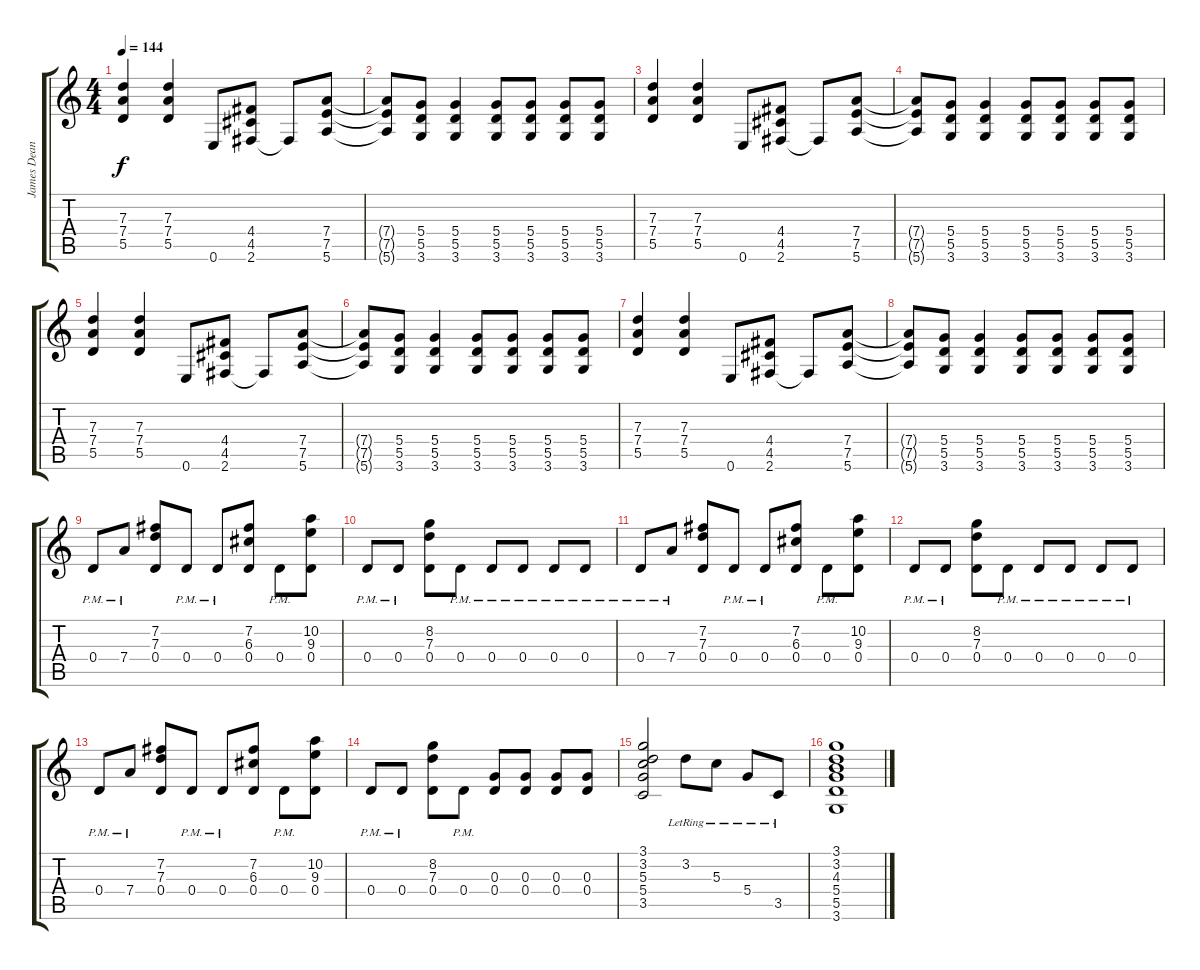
\track ("James Dean Bradfield" "James Dean") {instrument overdrivenguitar}
\staff {score tabs}
\tuning (E4 B3 G3 D3 A2 E2) {hide}
\ts (4 4)
\tempo 144
\clef g2
\ks c
(7.3 7.4 5.5).4{dy f instrument overdrivenguitar} (7.3 7.4 5.5).4 0.6.8 (4.4 4.5 2.6).8 2.6{t}.8 (7.4 7.5 5.6).8 |
(7.4{t} 7.5{t} 5.6{t}).8 (5.4 5.5 3.6).8 (5.4 5.5 3.6).4 (5.4 5.5 3.6).8 (5.4 5.5 3.6).8 (5.4 5.5 3.6).8 (5.4 5.5 3.6).8 |
(7.3 7.4 5.5).4 (7.3 7.4 5.5).4 0.6.8 (4.4 4.5 2.6).8 2.6{t}.8 (7.4 7.5 5.6).8 |
(7.4{t} 7.5{t} 5.6{t}).8 (5.4 5.5 3.6).8 (5.4 5.5 3.6).4 (5.4 5.5 3.6).8 (5.4 5.5 3.6).8 (5.4 5.5 3.6).8 (5.4 5.5 3.6).8 |
(7.3 7.4 5.5).4 (7.3 7.4 5.5).4 0.6.8 (4.4 4.5 2.6).8 2.6{t}.8 (7.4 7.5 5.6).8 |
(7.4{t} 7.5{t} 5.6{t}).8 (5.4 5.5 3.6).8 (5.4 5.5 3.6).4 (5.4 5.5 3.6).8 (5.4 5.5 3.6).8 (5.4 5.5 3.6).8 (5.4 5.5 3.6).8 |
(7.3 7.4 5.5).4 (7.3 7.4 5.5).4 0.6.8 (4.4 4.5 2.6).8 2.6{t}.8 (7.4 7.5 5.6).8 |
(7.4{t} 7.5{t} 5.6{t}).8 (5.4 5.5 3.6).8 (5.4 5.5 3.6).4 (5.4 5.5 3.6).8 (5.4 5.5 3.6).8 (5.4 5.5 3.6).8 (5.4 5.5 3.6).8 |
0.4{pm}.8 7.4{pm}.8 (7.2 7.3 0.4).8 0.4{pm}.8 0.4{pm}.8 (7.2 6.3 0.4).8 0.4{pm}.8 (10.2 9.3 0.4).8 |
0.4{pm}.8 0.4{pm}.8 (8.2 7.3 0.4).8 0.4{pm}.8 0.4{pm}.8 0.4{pm}.8 0.4{pm}.8 0.4{pm}.8 |
0.4{pm}.8 7.4{pm}.8 (7.2 7.3 0.4).8 0.4{pm}.8 0.4{pm}.8 (7.2 6.3 0.4).8 0.4{pm}.8 (10.2 9.3 0.4).8 |
0.4{pm}.8 0.4{pm}.8 (8.2 7.3 0.4).8 0.4{pm}.8 0.4{pm}.8 0.4{pm}.8 0.4{pm}.8 0.4{pm}.8 |
0.4{pm}.8 7.4{pm}.8 (7.2 7.3 0.4).8 0.4{pm}.8 0.4{pm}.8 (7.2 6.3 0.4).8 0.4{pm}.8 (10.2 9.3 0.4).8 |
0.4{pm}.8 0.4{pm}.8 (8.2 7.3 0.4).8 0.4{pm}.8 (0.3 0.4).8 (0.3 0.4).8 (0.3 0.4).8 (0.3 0.4).8 |
(3.1 3.2 5.3 5.4 3.5).2 3.2{lr}.8 5.3{lr}.8 5.4{lr}.8 3.5{lr}.8 |
(3.1 3.2 4.3 5.4 5.5 3.6).1
